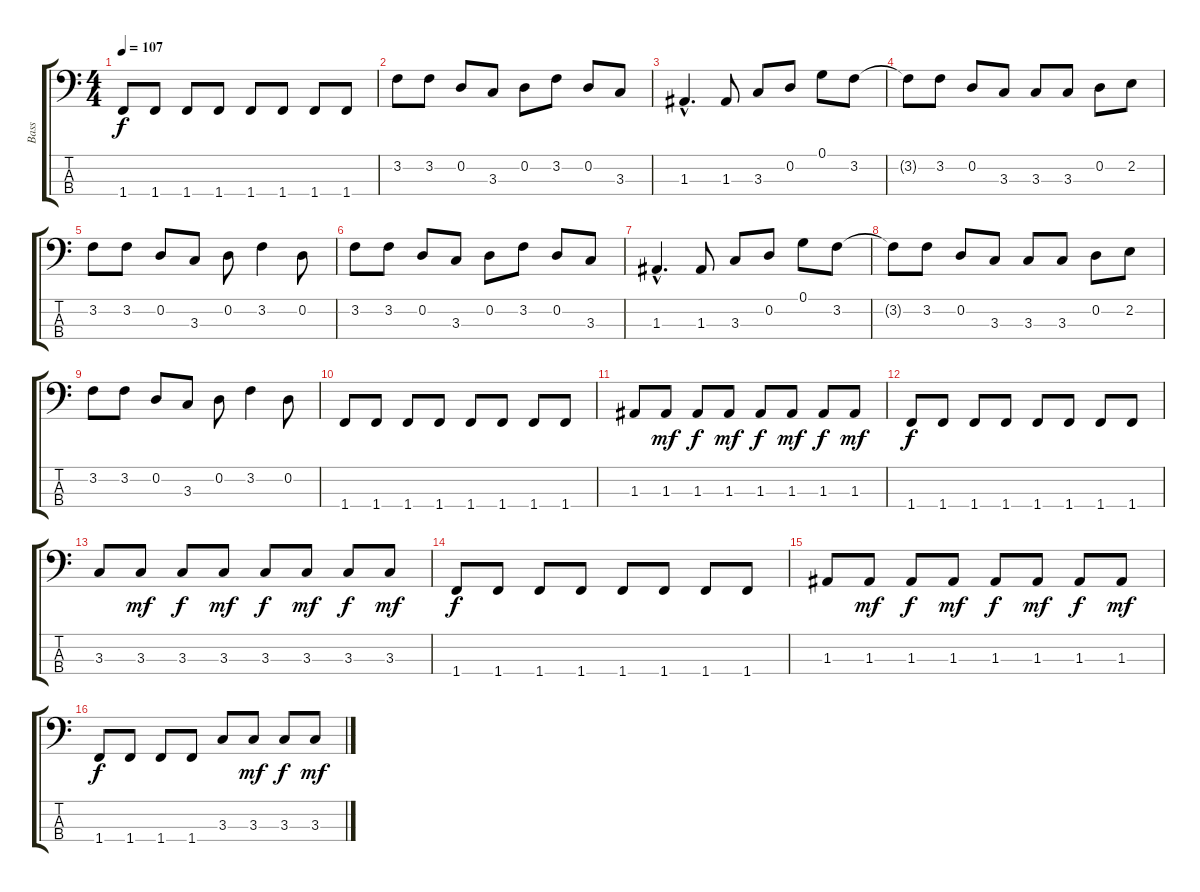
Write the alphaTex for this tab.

\track ("Bass" "Bass") {instrument electricbassfinger}
\staff {score tabs}
\tuning (G2 D2 A1 E1) {hide}
\ts (4 4)
\tempo 107
\clef f4
\ks c
1.4.8{dy f} 1.4.8 1.4.8 1.4.8 1.4.8 1.4.8 1.4.8 1.4.8 |
3.2.8 3.2.8 0.2.8 3.3.8 0.2.8 3.2.8 0.2.8 3.3.8 |
1.3{hac}.4{d} 1.3.8 3.3.8 0.2.8 0.1.8 3.2.8 |
3.2{t}.8 3.2.8 0.2.8 3.3.8 3.3.8 3.3.8 0.2.8 2.2.8 |
3.2.8 3.2.8 0.2.8 3.3.8 0.2.8 3.2.4 0.2.8 |
3.2.8 3.2.8 0.2.8 3.3.8 0.2.8 3.2.8 0.2.8 3.3.8 |
1.3{hac}.4{d} 1.3.8 3.3.8 0.2.8 0.1.8 3.2.8 |
3.2{t}.8 3.2.8 0.2.8 3.3.8 3.3.8 3.3.8 0.2.8 2.2.8 |
3.2.8 3.2.8 0.2.8 3.3.8 0.2.8 3.2.4 0.2.8 |
1.4.8 1.4.8 1.4.8 1.4.8 1.4.8 1.4.8 1.4.8 1.4.8 |
1.3.8 1.3.8{dy mf} 1.3.8{dy f} 1.3.8{dy mf} 1.3.8{dy f} 1.3.8{dy mf} 1.3.8{dy f} 1.3.8{dy mf} |
1.4.8{dy f} 1.4.8 1.4.8 1.4.8 1.4.8 1.4.8 1.4.8 1.4.8 |
3.3.8 3.3.8{dy mf} 3.3.8{dy f} 3.3.8{dy mf} 3.3.8{dy f} 3.3.8{dy mf} 3.3.8{dy f} 3.3.8{dy mf} |
1.4.8{dy f} 1.4.8 1.4.8 1.4.8 1.4.8 1.4.8 1.4.8 1.4.8 |
1.3.8 1.3.8{dy mf} 1.3.8{dy f} 1.3.8{dy mf} 1.3.8{dy f} 1.3.8{dy mf} 1.3.8{dy f} 1.3.8{dy mf} |
1.4.8{dy f} 1.4.8 1.4.8 1.4.8 3.3.8 3.3.8{dy mf} 3.3.8{dy f} 3.3.8{dy mf}
